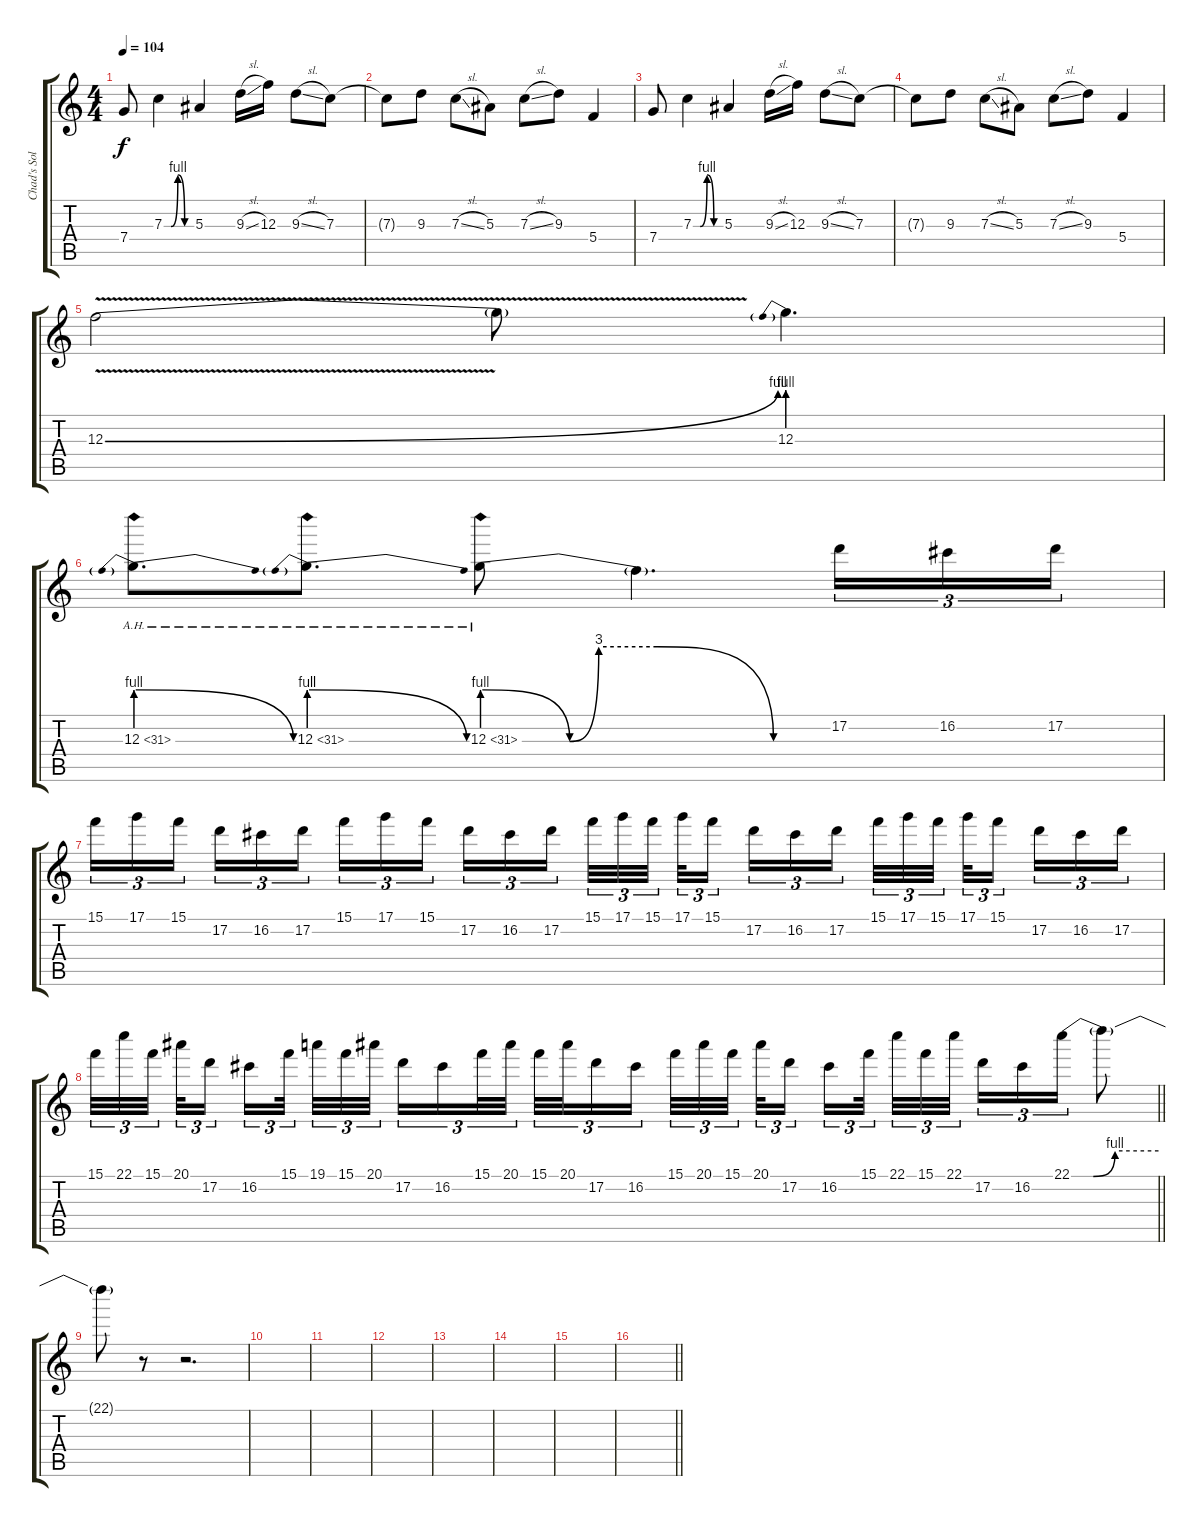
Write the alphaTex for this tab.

\track ("Chad's Solo" "Chad's Sol") {instrument distortionguitar}
\staff {score tabs}
\tuning (D4 A3 F3 C3 G2 D2) {hide}
\ts (4 4)
\section ("" "")
\tempo 104
\clef g2
\ks c
7.4.8{dy f} 7.3{be (custom 0 0 15 0 30 4 45 0 60 0)}.4 5.3.4 9.3{sl}.16 12.3.16 9.3{sl}.8 7.3.8 |
7.3{t}.8 9.3.8 7.3{sl}.8 5.3.8 7.3{sl}.8 9.3.8 5.4.4 |
7.4.8 7.3{be (custom 0 0 15 0 30 4 45 0 60 0)}.4 5.3.4 9.3{sl}.16 12.3.16 9.3{sl}.8 7.3.8 |
7.3{t}.8 9.3.8 7.3{sl}.8 5.3.8 7.3{sl}.8 9.3.8 5.4.4 |
12.3{be (bend 0 0 60 4) v}.2 12.3{t}.8 12.3{be (prebend 0 4 60 4)}.4{d} |
12.3{be (prebendrelease 0 4 60 0) ah 19}.8{d} 12.3{be (prebendrelease 0 4 60 0) ah 19}.8{d} 12.3{be (custom 0 4 15 0 20 12 30 12 50 0 60 0) ah 19}.8 12.3{t}.4{d} 17.2.16{tu (3 2)} 16.2.16{tu (3 2)} 17.2.16{tu (3 2)} |
15.1.16{tu (3 2)} 17.1.16{tu (3 2)} 15.1.16{tu (3 2) beam splitsecondary} 17.2.16{tu (3 2)} 16.2.16{tu (3 2)} 17.2.16{tu (3 2)} 15.1.16{tu (3 2)} 17.1.16{tu (3 2)} 15.1.16{tu (3 2) beam splitsecondary} 17.2.16{tu (3 2)} 16.2.16{tu (3 2)} 17.2.16{tu (3 2)} 15.1.32{tu (3 2)} 17.1.32{tu (3 2)} 15.1.32{tu (3 2) beam splitsecondary} 17.1.32{tu (3 2)} 15.1.16{tu (3 2) beam splitsecondary} 17.2.16{tu (3 2)} 16.2.16{tu (3 2)} 17.2.16{tu (3 2)} 15.1.32{tu (3 2)} 17.1.32{tu (3 2)} 15.1.32{tu (3 2) beam splitsecondary} 17.1.32{tu (3 2)} 15.1.16{tu (3 2) beam splitsecondary} 17.2.16{tu (3 2)} 16.2.16{tu (3 2)} 17.2.16{tu (3 2)} |
\barLineRight lightlight
15.1.32{tu (3 2)} 22.1.32{tu (3 2)} 15.1.32{tu (3 2) beam splitsecondary} 20.1.32{tu (3 2)} 17.2.16{tu (3 2) beam splitsecondary} 16.2.16{tu (3 2)} 15.1.32{tu (3 2) beam splitsecondary} 19.1.32{tu (3 2)} 15.1.32{tu (3 2)} 20.1.32{tu (3 2)} 17.2.16{tu (3 2)} 16.2.16{tu (3 2)} 15.1.32{tu (3 2)} 20.1.32{tu (3 2) beam splitsecondary} 15.1.32{tu (3 2)} 20.1.32{tu (3 2)} 17.2.16{tu (3 2)} 16.2.16{tu (3 2)} 15.1.32{tu (3 2)} 20.1.32{tu (3 2)} 15.1.32{tu (3 2) beam splitsecondary} 20.1.32{tu (3 2)} 17.2.16{tu (3 2) beam splitsecondary} 16.2.16{tu (3 2)} 15.1.32{tu (3 2) beam splitsecondary} 22.1.32{tu (3 2)} 15.1.32{tu (3 2)} 22.1.32{tu (3 2)} 17.2.16{tu (3 2)} 16.2.16{tu (3 2)} 22.1{be (custom 0 0 15 0 30 4 60 4)}.16{tu (3 2)} 22.1{t}.8 |
\section ("" "")
22.1{t}.8 r.8 r.2{d} |
|
|
|
|
|
|
\barLineRight lightlight
